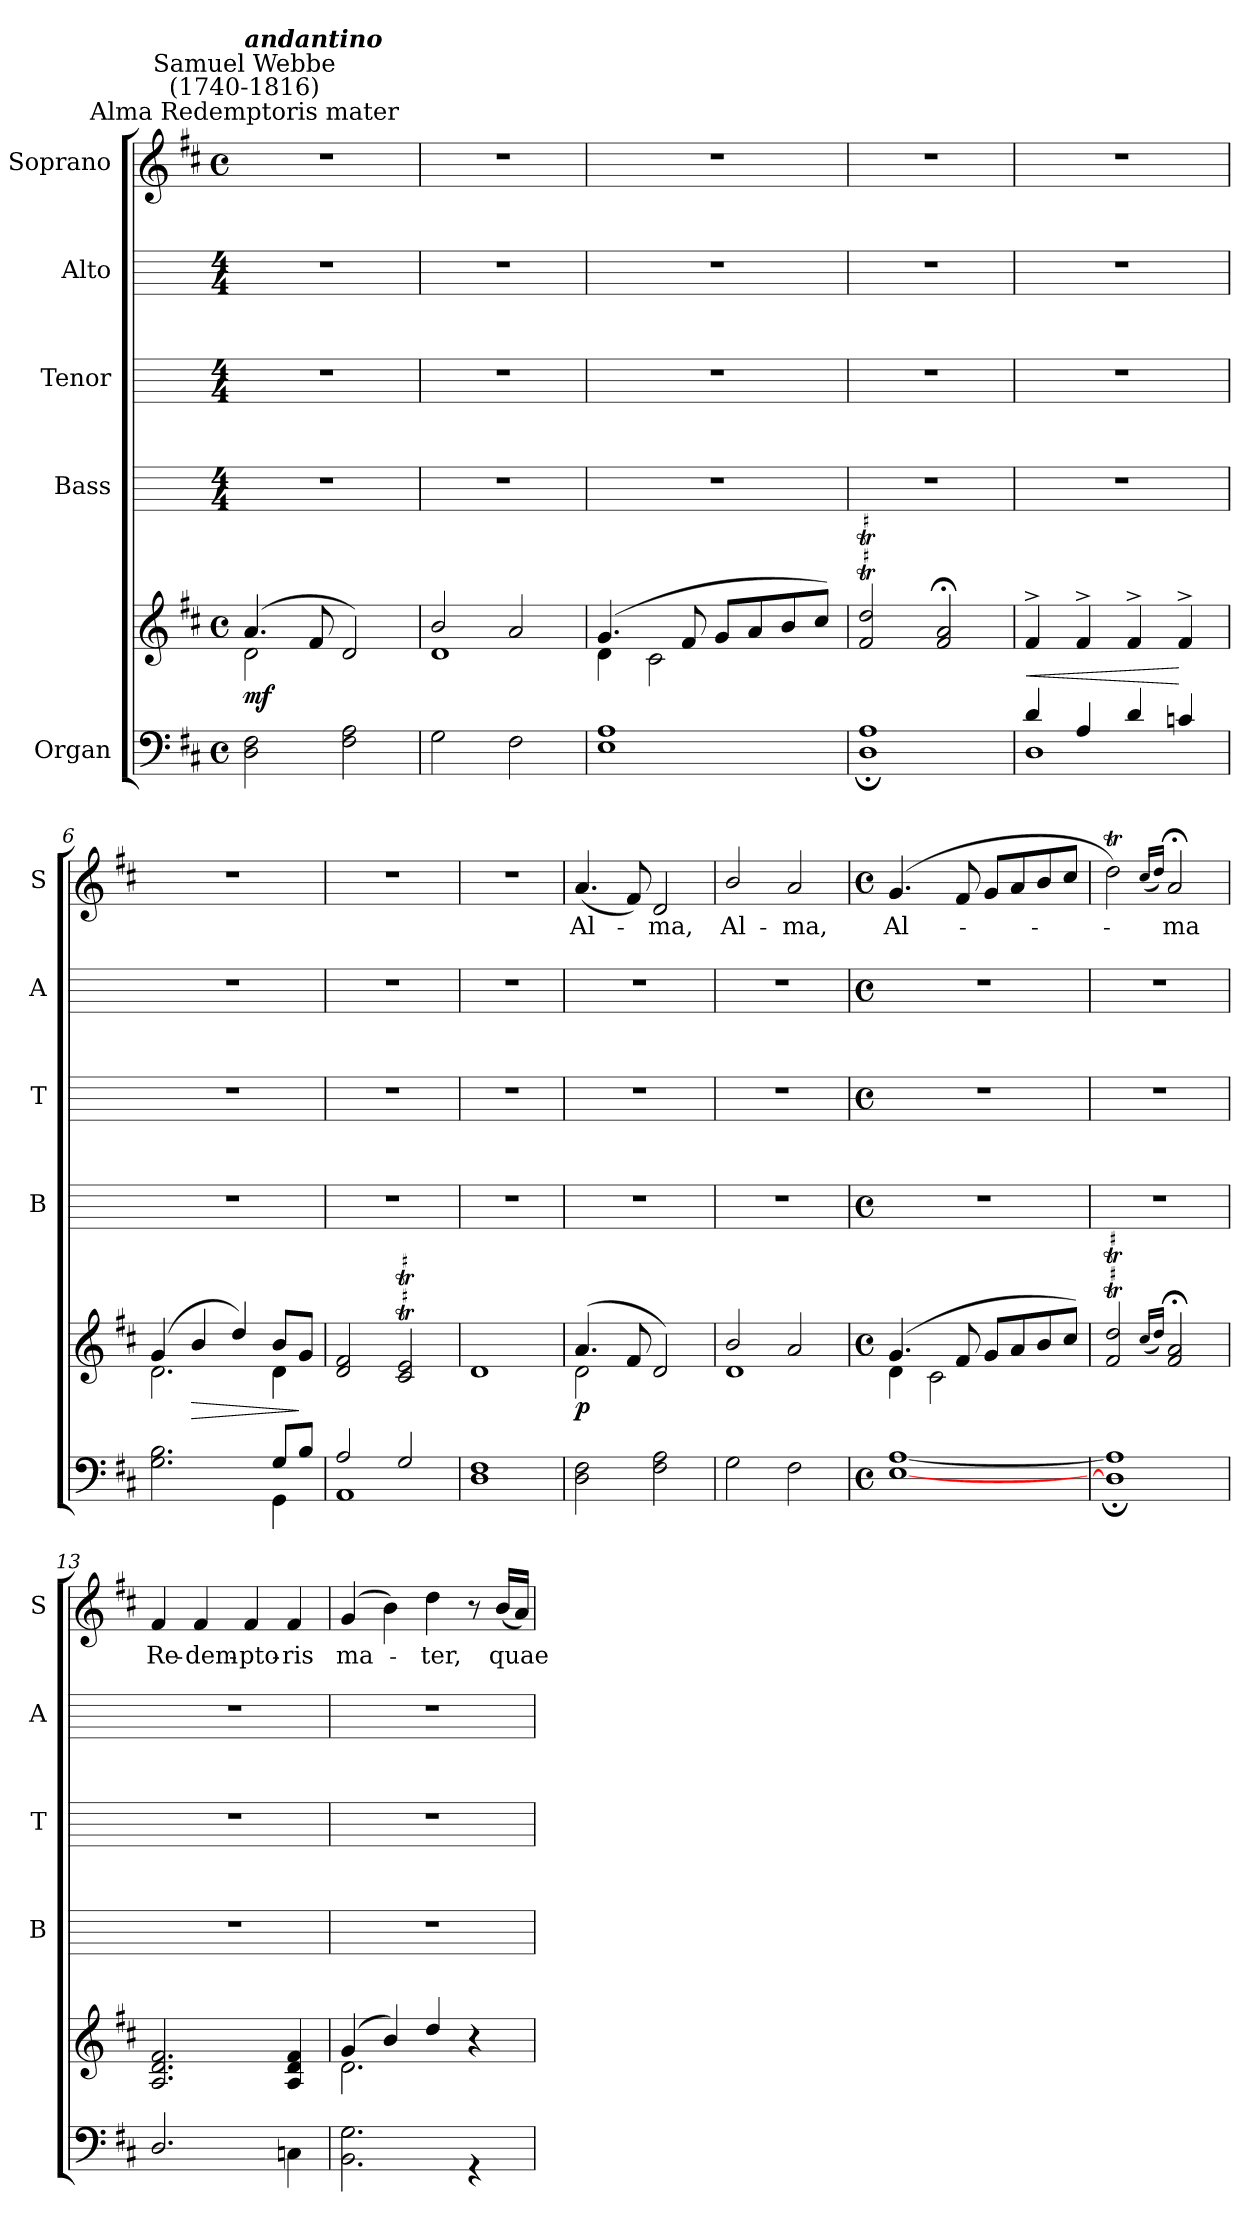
**kern	**kern	**dynam	**kern	**kern	**kern	**kern	**text
*part5	*part5	*part5	*part4	*part3	*part2	*part1	*part1
*staff6	*staff5	*staff5/6	*staff4	*staff3	*staff2	*staff1	*staff1
*I"Organ	*	*	*I"Bass	*I"Tenor	*I"Alto	*I"Soprano	*
*	*	*	*I'B	*I'T	*I'A	*I'S	*
*clefF4	*clefG2	*	*	*	*	*clefG2	*
*k[f#c#]	*k[f#c#]	*	*	*	*	*k[f#c#]	*
*D:	*D:	*	*	*	*	*D:	*
*M4/4	*M4/4	*	*M4/4	*M4/4	*M4/4	*M4/4	*
*met(c)	*met(c)	*	*	*	*	*met(c)	*
=1	=1	=1	=1	=1	=1	=1	=1
*^	*^	*	*	*	*	*	*
!	!	!	!	!	!	!	!	!LO:TX:a:cj:t=Alma Redemptoris mater	!
!	!	!	!	!	!	!	!	!LO:TX:a:cj:t=Samuel Webbe\n(1740-1816)	!
!	!	!	!	!	!	!	!	!LO:TX:a:Bi:t=andantino	!
!	!	!	!	!LO:DY:b	!	!	!	!	!
1ryy	2D 2F#	(>4.a/	2d\	mf	1r	1r	1r	1r	.
.	.	8f#/	.	.	.	.	.	.	.
.	2F# 2A	2d/)	2ryy	.	.	.	.	.	.
=2	=2	=2	=2	=2	=2	=2	=2	=2	=2
1ryy	2G	2b/	1d\	.	1r	1r	1r	1r	.
.	2F#	2a/	.	.	.	.	.	.	.
=3	=3	=3	=3	=3	=3	=3	=3	=3	=3
1ryy	1E 1A	(>4.g/	4d\	.	1r	1r	1r	1r	.
.	.	.	2c#\	.	.	.	.	.	.
.	.	8f#/	.	.	.	.	.	.	.
.	.	8g/L	.	.	.	.	.	.	.
.	.	8a/	.	.	.	.	.	.	.
.	.	8b/	4ryy	.	.	.	.	.	.
.	.	8cc#/J)	.	.	.	.	.	.	.
=4	=4	=4	=4	=4	=4	=4	=4	=4	=4
1ryy	1D;< 1A;<	2f#/T 2dd/T	1ryy	.	1r	1r	1r	1r	.
.	.	2f#/;< 2a/;<	.	.	.	.	.	.	.
=5	=5	=5	=5	=5	=5	=5	=5	=5	=5
!	!	!	!	!LO:HP:b	!	!	!	!	!
4d/	1D	4f#^/	1ryy	<	1r	1r	1r	1r	.
4A/	.	4f#^/	.	.	.	.	.	.	.
4d/	.	4f#^/	.	.	.	.	.	.	.
4cn/	.	4f#^/	.	[	.	.	.	.	.
=6	=6	=6	=6	=6	=6	=6	=6	=6	=6
2.ryy	2.G 2.B	(>4g/	2.d\	.	1r	1r	1r	1r	.
!	!	!	!	!LO:HP:b	!	!	!	!	!
.	.	4b/	.	>	.	.	.	.	.
.	.	4dd/)	.	.	.	.	.	.	.
8G/L	4GG\	8b/L	4d\	.	.	.	.	.	.
8B/J	.	8g/J	.	]	.	.	.	.	.
=7	=7	=7	=7	=7	=7	=7	=7	=7	=7
2A/	1AA	2d/ 2f#/	1ryy	.	1r	1r	1r	1r	.
2G/	.	2c#/T 2e/T	.	.	.	.	.	.	.
=8	=8	=8	=8	=8	=8	=8	=8	=8	=8
1ryy	1D 1F#	1d/	1ryy	.	1r	1r	1r	1r	.
=9	=9	=9	=9	=9	=9	=9	=9	=9	=9
!	!	!	!	!LO:DY:b	!	!	!	!	!LO:LY:b
1ryy	2D 2F#	(>4.a/	2d\	p	1r	1r	1r	(<4.a	Al-
.	.	8f#/	.	.	.	.	.	8f#)	.
!	!	!	!	!	!	!	!	!	!LO:LY:b
.	2F# 2A	2d/)	2ryy	.	.	.	.	2d	ma,
=10	=10	=10	=10	=10	=10	=10	=10	=10	=10
!	!	!	!	!	!	!	!	!	!LO:LY:b
1ryy	2G	2b/	1d\	.	1r	1r	1r	2b/	Al-
!	!	!	!	!	!	!	!	!	!LO:LY:b
.	2F#	2a/	.	.	.	.	.	2a	-ma,
!!LO:LB:g=z
=11	=11	=11	=11	=11	=11	=11	=11	=11	=11
*M4/4	*	*M4/4	*	*	*M4/4	*M4/4	*M4/4	*M4/4	*
*met(c)	*	*met(c)	*	*	*met(c)	*met(c)	*met(c)	*met(c)	*
!	!	!	!	!	!	!	!	!	!LO:LY:b
1ryy	[1E [1A	(>4.g/	4d\	.	1r	1r	1r	(<4.g	Al-
.	.	.	2c#\	.	.	.	.	.	.
.	.	8f#/	.	.	.	.	.	8f#	.
.	.	8g/L	.	.	.	.	.	8gL	.
.	.	8a/	.	.	.	.	.	8a	.
.	.	8b/	4ryy	.	.	.	.	8b	.
.	.	8cc#/J)	.	.	.	.	.	8cc#J	.
=12	=12	=12	=12	=12	=12	=12	=12	=12	=12
1ryy	1D];< 1A];<	2f#/T 2dd/T	1ryy	.	1r	1r	1r	2ddT)	.
.	.	(>16qqcc#/LL	.	.	.	.	.	(<16qqcc#/LL	.
.	.	16qqdd/JJ)	.	.	.	.	.	16qqdd/JJ)	.
!	!	!	!	!	!	!	!	!	!LO:LY:b
.	.	2f#/;< 2a/;<	.	.	.	.	.	2a;<	ma
=13	=13	=13	=13	=13	=13	=13	=13	=13	=13
!	!	!	!	!	!	!	!	!	!LO:LY:b
1ryy	2.D/	2.A/ 2.d/ 2.f#/	1ryy	.	1r	1r	1r	4f#	Re-
!	!	!	!	!	!	!	!	!	!LO:LY:b
.	.	.	.	.	.	.	.	4f#	-dem-
!	!	!	!	!	!	!	!	!	!LO:LY:b
.	.	.	.	.	.	.	.	4f#	-pto-
!	!	!	!	!	!	!	!	!	!LO:LY:b
.	4Cn	4A/ 4d/ 4f#/	.	.	.	.	.	4f#	-ris
=14	=14	=14	=14	=14	=14	=14	=14	=14	=14
!	!	!	!	!	!	!	!	!	!LO:LY:b
1ryy	2.BB 2.G	(>4g/	2.d\	.	1r	1r	1r	(<4g	ma-
.	.	4b/)	.	.	.	.	.	4b)	.
!	!	!	!	!	!	!	!	!	!LO:LY:b
.	.	4dd/	.	.	.	.	.	4dd	ter,
.	4r	4r	4ryy	.	.	.	.	8r	.
!	!	!	!	!	!	!	!	!	!LO:LY:b
.	.	.	.	.	.	.	.	(<16bLL	quae
.	.	.	.	.	.	.	.	16aJJ)	.
*v	*v	*	*	*	*	*	*	*	*
*	*v	*v	*	*	*	*	*	*
=	=	=	=	=	=	=	=
*-	*-	*-	*-	*-	*-	*-	*-
